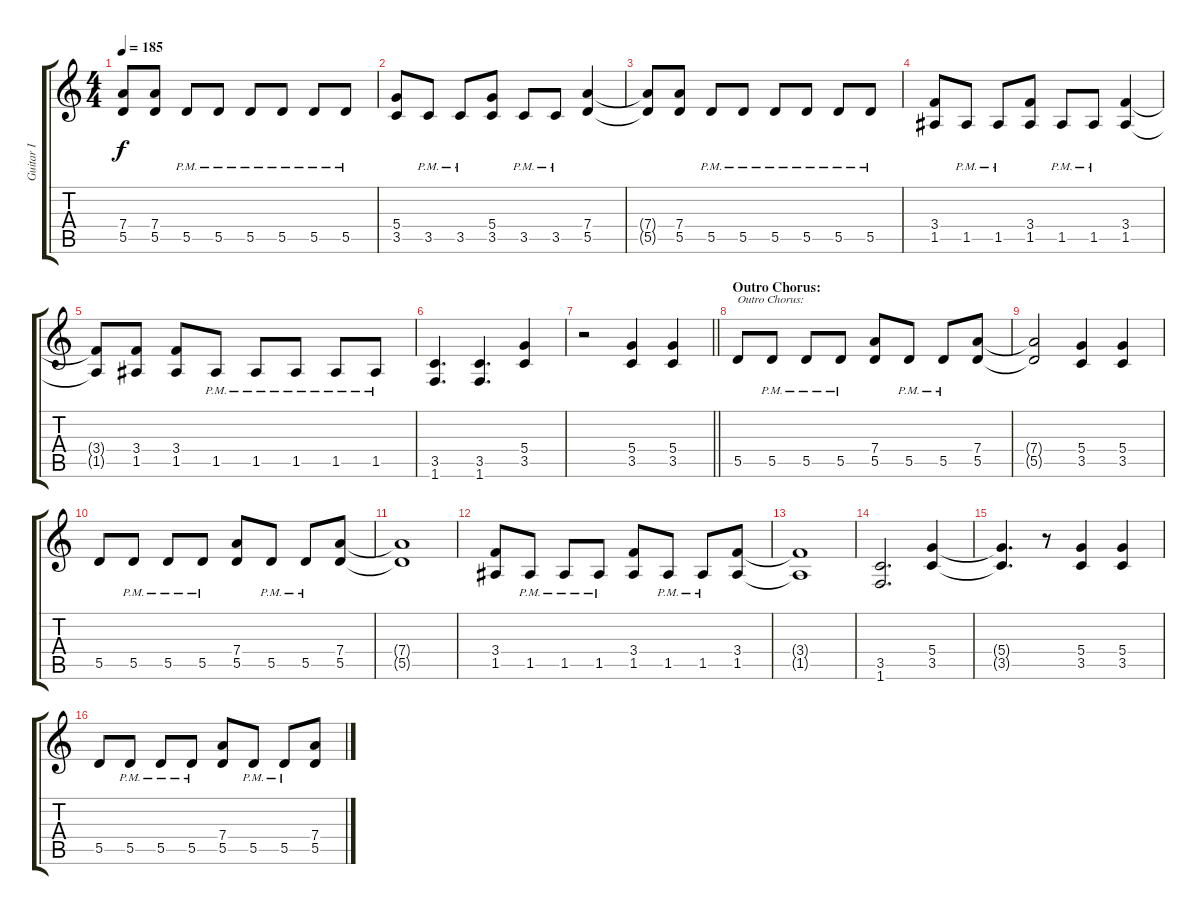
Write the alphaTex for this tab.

\track ("Guitar I" "Guitar I") {instrument distortionguitar}
\staff {score tabs}
\tuning (E4 B3 G3 D3 A2 E2) {hide}
\ts (4 4)
\tempo 185
\clef g2
\ks c
(7.4{t} 5.5{t}).8{dy f} (7.4 5.5).8 5.5{pm}.8 5.5{pm}.8 5.5{pm}.8 5.5{pm}.8 5.5{pm}.8 5.5{pm}.8 |
(5.4 3.5).8 3.5{pm}.8 3.5{pm}.8 (5.4 3.5).8 3.5{pm}.8 3.5{pm}.8 (7.4 5.5).4 |
(7.4{t} 5.5{t}).8 (7.4 5.5).8 5.5{pm}.8 5.5{pm}.8 5.5{pm}.8 5.5{pm}.8 5.5{pm}.8 5.5{pm}.8 |
(3.4 1.5).8 1.5{pm}.8 1.5{pm}.8 (3.4 1.5).8 1.5{pm}.8 1.5{pm}.8 (3.4 1.5).4 |
(3.4{t} 1.5{t}).8 (3.4 1.5).8 (3.4 1.5).8 1.5{pm}.8 1.5{pm}.8 1.5{pm}.8 1.5{pm}.8 1.5{pm}.8 |
(3.5 1.6).4{d} (3.5 1.6).4{d} (5.4 3.5).4 |
\barLineRight lightlight
r.2 (5.4 3.5).4 (5.4 3.5).4 |
\section ("" "Outro Chorus:")
5.5.8{txt "Outro Chorus:"} 5.5{pm}.8 5.5{pm}.8 5.5{pm}.8 (7.4 5.5).8 5.5{pm}.8 5.5{pm}.8 (7.4 5.5).8 |
(7.4{t} 5.5{t}).2 (5.4 3.5).4 (5.4 3.5).4 |
5.5.8 5.5{pm}.8 5.5{pm}.8 5.5{pm}.8 (7.4 5.5).8 5.5{pm}.8 5.5{pm}.8 (7.4 5.5).8 |
(7.4{t} 5.5{t}).1 |
(3.4 1.5).8 1.5{pm}.8 1.5{pm}.8 1.5{pm}.8 (3.4 1.5).8 1.5{pm}.8 1.5{pm}.8 (3.4 1.5).8 |
(3.4{t} 1.5{t}).1 |
(3.5 1.6).2{d} (5.4 3.5).4 |
(5.4{t} 3.5{t}).4{d} r.8 (5.4 3.5).4 (5.4 3.5).4 |
5.5.8 5.5{pm}.8 5.5{pm}.8 5.5{pm}.8 (7.4 5.5).8 5.5{pm}.8 5.5{pm}.8 (7.4 5.5).8
